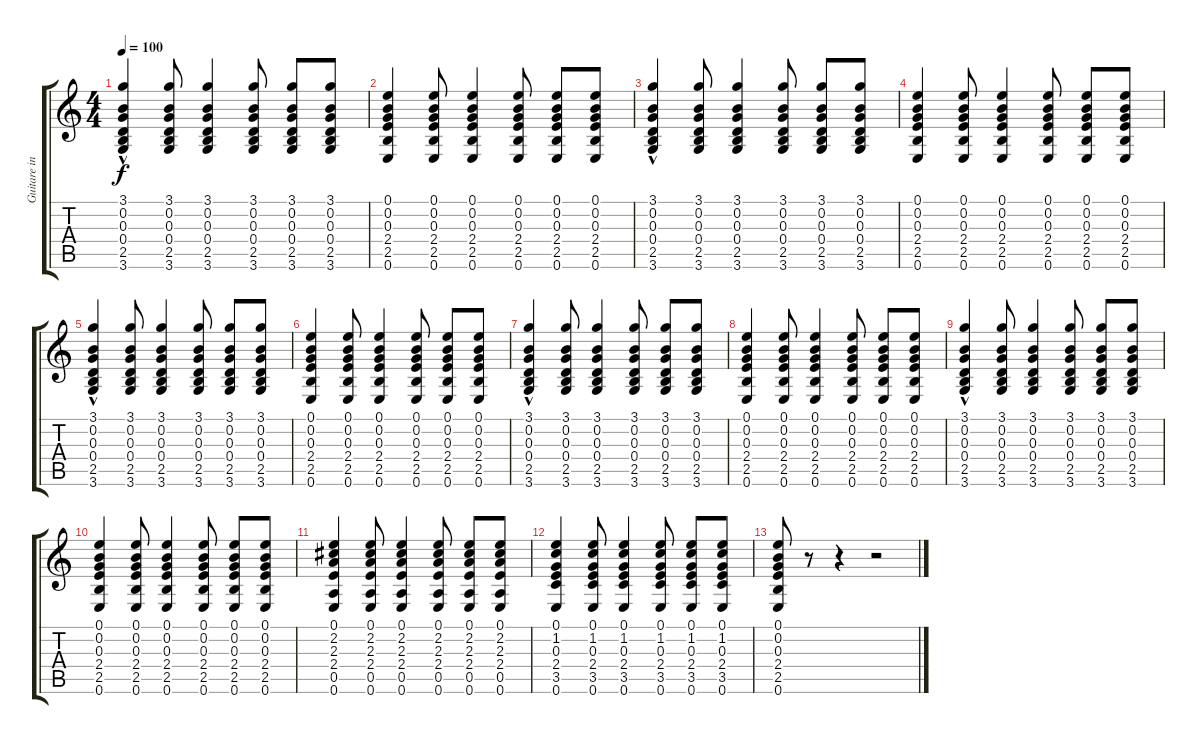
\track ("Guitare intro" "Guitare in") {instrument acousticguitarsteel}
\staff {score tabs}
\tuning (E4 B3 G3 D3 A2 E2) {hide}
\ts (4 4)
\tempo 100
\clef g2
\ks c
(3.1 0.2{hac} 0.3{hac} 0.4{hac} 2.5{hac} 3.6).4{dy f instrument acousticguitarsteel} (3.1 0.2 0.3 0.4 2.5 3.6).8 (3.1 0.2 0.3 0.4 2.5 3.6).4 (3.1 0.2 0.3 0.4 2.5 3.6).8 (3.1 0.2 0.3 0.4 2.5 3.6).8 (3.1 0.2 0.3 0.4 2.5 3.6).8 |
(0.1 0.2 0.3 2.4 2.5 0.6).4 (0.1 0.2 0.3 2.4 2.5 0.6).8 (0.1 0.2 0.3 2.4 2.5 0.6).4 (0.1 0.2 0.3 2.4 2.5 0.6).8 (0.1 0.2 0.3 2.4 2.5 0.6).8 (0.1 0.2 0.3 2.4 2.5 0.6).8 |
(3.1 0.2{hac} 0.3{hac} 0.4{hac} 2.5{hac} 3.6).4 (3.1 0.2 0.3 0.4 2.5 3.6).8 (3.1 0.2 0.3 0.4 2.5 3.6).4 (3.1 0.2 0.3 0.4 2.5 3.6).8 (3.1 0.2 0.3 0.4 2.5 3.6).8 (3.1 0.2 0.3 0.4 2.5 3.6).8 |
(0.1 0.2 0.3 2.4 2.5 0.6).4 (0.1 0.2 0.3 2.4 2.5 0.6).8 (0.1 0.2 0.3 2.4 2.5 0.6).4 (0.1 0.2 0.3 2.4 2.5 0.6).8 (0.1 0.2 0.3 2.4 2.5 0.6).8 (0.1 0.2 0.3 2.4 2.5 0.6).8 |
(3.1 0.2{hac} 0.3{hac} 0.4{hac} 2.5{hac} 3.6).4 (3.1 0.2 0.3 0.4 2.5 3.6).8 (3.1 0.2 0.3 0.4 2.5 3.6).4 (3.1 0.2 0.3 0.4 2.5 3.6).8 (3.1 0.2 0.3 0.4 2.5 3.6).8 (3.1 0.2 0.3 0.4 2.5 3.6).8 |
(0.1 0.2 0.3 2.4 2.5 0.6).4 (0.1 0.2 0.3 2.4 2.5 0.6).8 (0.1 0.2 0.3 2.4 2.5 0.6).4 (0.1 0.2 0.3 2.4 2.5 0.6).8 (0.1 0.2 0.3 2.4 2.5 0.6).8 (0.1 0.2 0.3 2.4 2.5 0.6).8 |
(3.1 0.2{hac} 0.3{hac} 0.4{hac} 2.5{hac} 3.6).4 (3.1 0.2 0.3 0.4 2.5 3.6).8 (3.1 0.2 0.3 0.4 2.5 3.6).4 (3.1 0.2 0.3 0.4 2.5 3.6).8 (3.1 0.2 0.3 0.4 2.5 3.6).8 (3.1 0.2 0.3 0.4 2.5 3.6).8 |
(0.1 0.2 0.3 2.4 2.5 0.6).4 (0.1 0.2 0.3 2.4 2.5 0.6).8 (0.1 0.2 0.3 2.4 2.5 0.6).4 (0.1 0.2 0.3 2.4 2.5 0.6).8 (0.1 0.2 0.3 2.4 2.5 0.6).8 (0.1 0.2 0.3 2.4 2.5 0.6).8 |
(3.1 0.2{hac} 0.3{hac} 0.4{hac} 2.5{hac} 3.6).4 (3.1 0.2 0.3 0.4 2.5 3.6).8 (3.1 0.2 0.3 0.4 2.5 3.6).4 (3.1 0.2 0.3 0.4 2.5 3.6).8 (3.1 0.2 0.3 0.4 2.5 3.6).8 (3.1 0.2 0.3 0.4 2.5 3.6).8 |
(0.1 0.2 0.3 2.4 2.5 0.6).4 (0.1 0.2 0.3 2.4 2.5 0.6).8 (0.1 0.2 0.3 2.4 2.5 0.6).4 (0.1 0.2 0.3 2.4 2.5 0.6).8 (0.1 0.2 0.3 2.4 2.5 0.6).8 (0.1 0.2 0.3 2.4 2.5 0.6).8 |
(0.1 2.2 2.3 2.4 0.5 0.6).4 (0.1 2.2 2.3 2.4 0.5 0.6).8 (0.1 2.2 2.3 2.4 0.5 0.6).4 (0.1 2.2 2.3 2.4 0.5 0.6).8 (0.1 2.2 2.3 2.4 0.5 0.6).8 (0.1 2.2 2.3 2.4 0.5 0.6).8 |
(0.1 1.2 0.3 2.4 3.5 0.6).4 (0.1 1.2 0.3 2.4 3.5 0.6).8 (0.1 1.2 0.3 2.4 3.5 0.6).4 (0.1 1.2 0.3 2.4 3.5 0.6).8 (0.1 1.2 0.3 2.4 3.5 0.6).8 (0.1 1.2 0.3 2.4 3.5 0.6).8 |
(0.1 0.2 0.3 2.4 2.5 0.6).8 r.8 r.4 r.2
